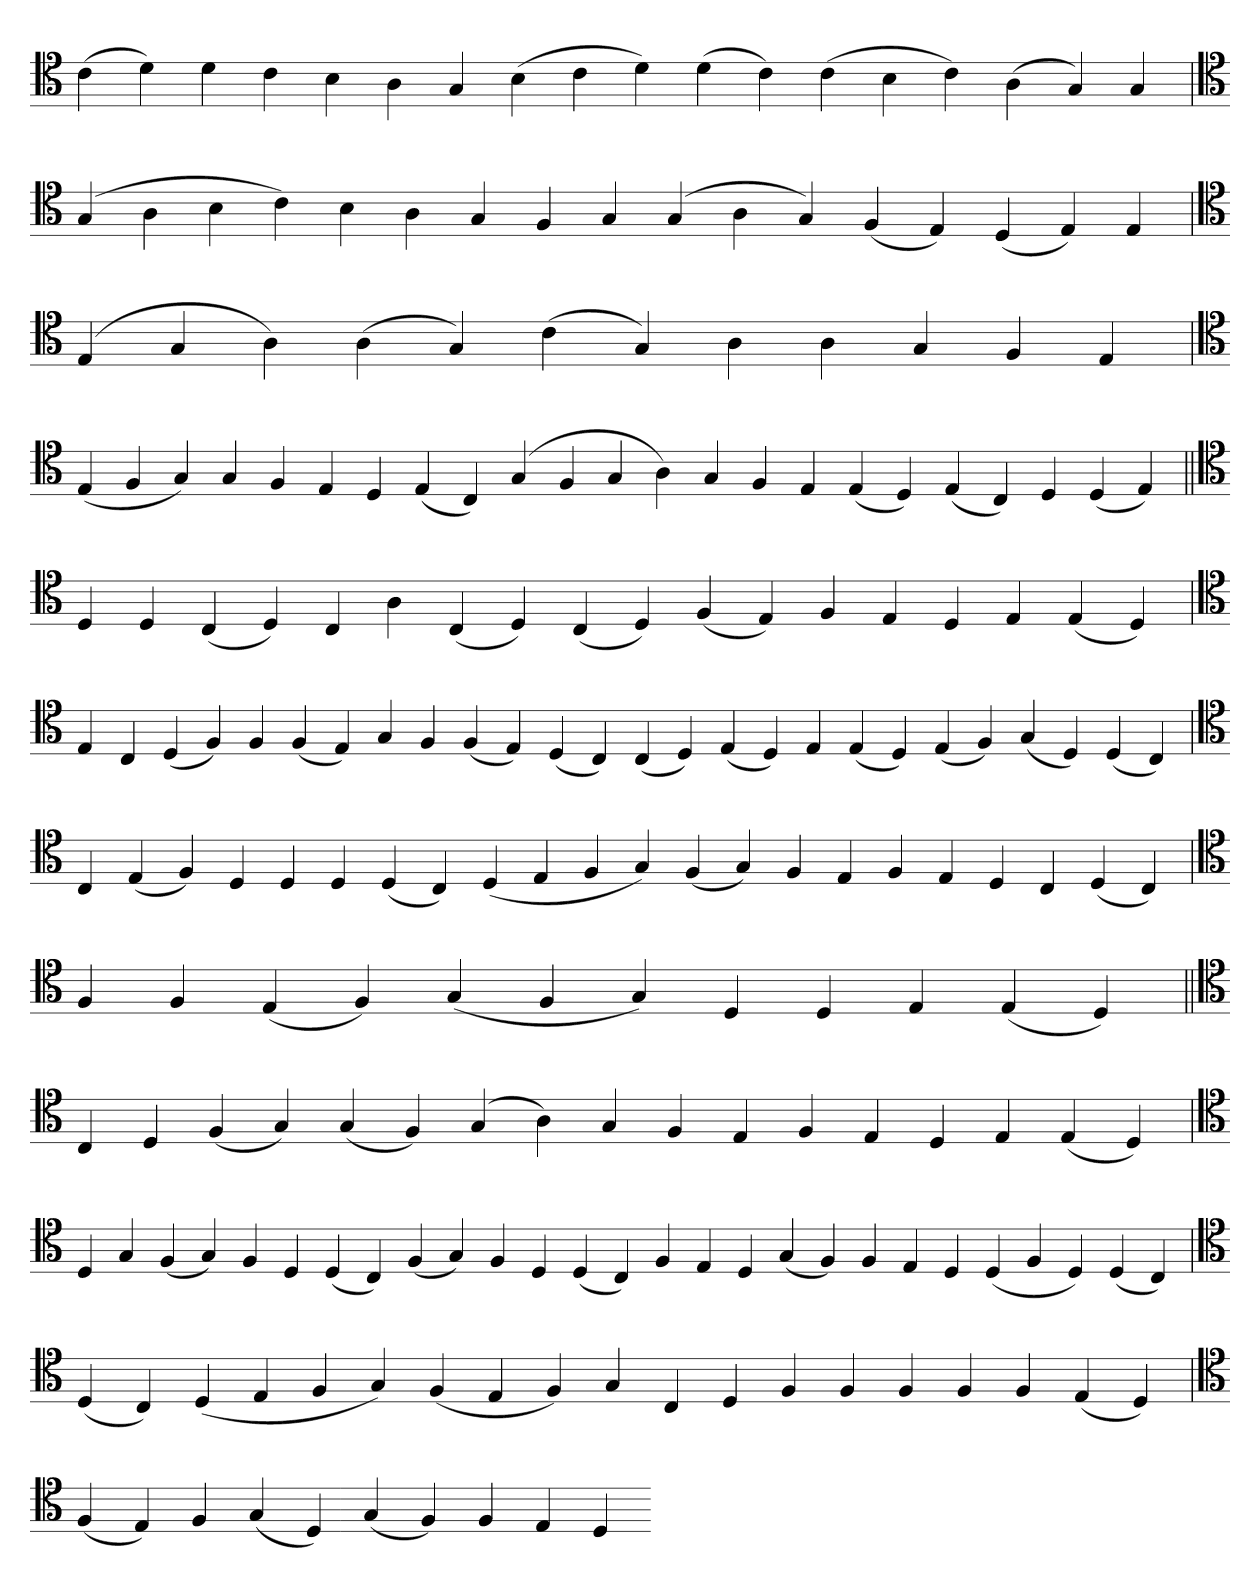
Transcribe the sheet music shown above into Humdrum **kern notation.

**kern
*part1
*staff1
*clefC4
=
(4c
4d)
4d
4c
4B
4A
4G
(4B
4c
4d)
(4d
4c)
(4c
4B
4c)
(4A
4G)
4G
='
*clefC4
(4G
4A
4B
4c)
4B
4A
4G
4F
4G
(4G
4A
4G)
(4F
4E)
(4D
4E)
4E
=`
*clefC4
(4E
4G
4A)
(4A
4G)
(4c
4G)
4A
4A
4G
4F
4E
=`
*clefC4
(4E
4F
4G)
4G
4F
4E
4D
(4E
4C)
(4G
4F
4G
4A)
4G
4F
4E
(4E
4D)
(4E
4C)
4D
(4D
4E)
=||
*clefC4
4D
4D
(4C
4D)
4C
4A
(4C
4D)
(4C
4D)
(4F
4E)
4F
4E
4D
4E
(4E
4D)
='
*clefC4
4E
4C
(4D
4F)
4F
(4F
4E)
4G
4F
(4F
4E)
(4D
4C)
(4C
4D)
(4E
4D)
4E
(4E
4D)
(4E
4F)
(4G
4D)
(4D
4C)
=
*clefC4
4C
(4E
4F)
4D
4D
4D
(4D
4C)
(4D
4E
4F
4G)
(4F
4G)
4F
4E
4F
4E
4D
4C
(4D
4C)
=`
*clefC4
4F
4F
(4E
4F)
(4G
4F
4G)
4D
4D
4E
(4E
4D)
=||
*clefC4
4C
4D
(4F
4G)
(4G
4F)
(4G
4A)
4G
4F
4E
4F
4E
4D
4E
(4E
4D)
='
*clefC4
4D
4G
(4F
4G)
4F
4D
(4D
4C)
(4F
4G)
4F
4D
(4D
4C)
4F
4E
4D
(4G
4F)
4F
4E
4D
(4D
4F
4D)
(4D
4C)
=
*clefC4
(4D
4C)
(4D
4E
4F
4G)
(4F
4E
4F)
4G
4C
4D
4F
4F
4F
4F
4F
(4E
4D)
=`
*clefC4
(4F
4E)
4F
(4G
4D)
(4G
4F)
4F
4E
4D
=-
*-
